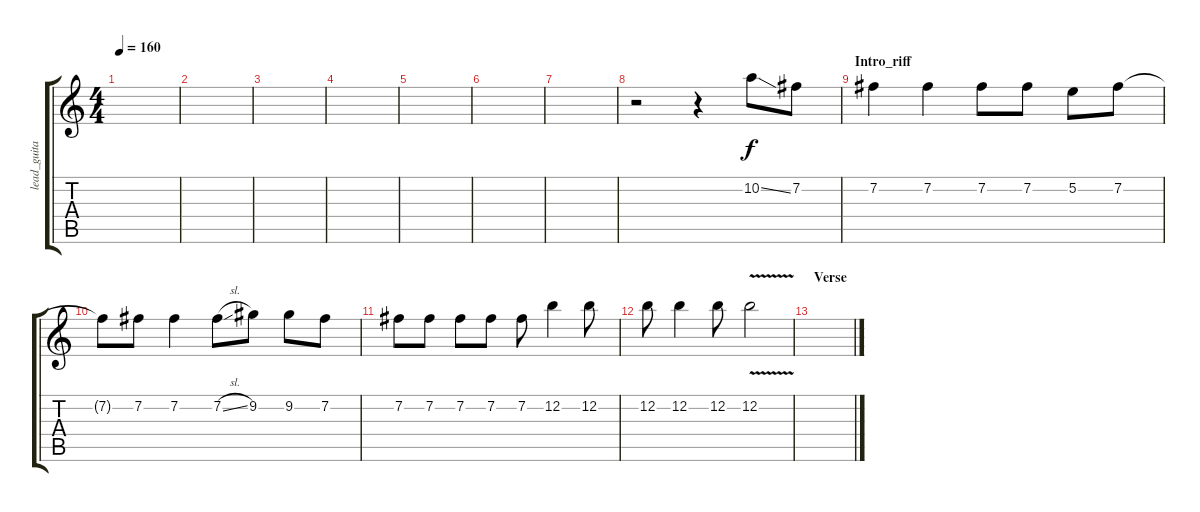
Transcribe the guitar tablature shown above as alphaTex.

\track ("lead_guitar" "lead_guita") {instrument distortionguitar}
\staff {score tabs}
\tuning (E4 B3 G3 D3 A2 E2) {hide}
\ts (4 4)
\tempo 160
\clef g2
\ks c
|
|
|
|
|
|
|
r.2 r.4 10.2{ss}.8 7.2.8 |
\section ("" "Intro_riff")
7.2.4 7.2.4 7.2.8 7.2.8 5.2.8 7.2.8 |
7.2{t}.8 7.2.8 7.2.4 7.2{sl}.8 9.2.8 9.2.8 7.2.8 |
7.2.8 7.2.8 7.2.8 7.2.8 7.2.8 12.2.4 12.2.8 |
12.2.8 12.2.4 12.2.8 12.2{v}.2 |
\section ("" "Verse")
